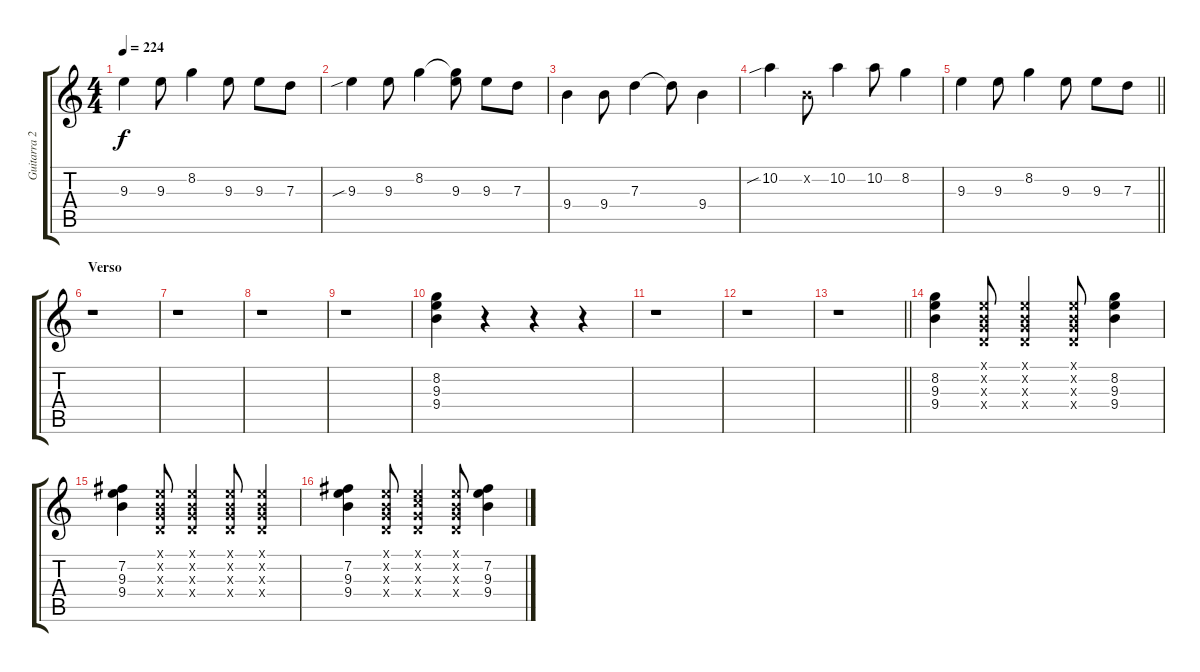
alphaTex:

\track ("Guitarra 2 - Erik" "Guitarra 2") {instrument distortionguitar}
\staff {score tabs}
\tuning (E4 B3 G3 D3 A2 E2) {hide}
\ts (4 4)
\tempo 224
\clef g2
\ks c
9.3.4{dy f} 9.3.8 8.2.4 9.3.8 9.3.8 7.3.8 |
9.3{sib}.4 9.3.8 8.2.4 (8.2{t} 9.3).8 9.3.8 7.3.8 |
9.4.4 9.4.8 7.3.4 7.3{t}.8 9.4.4 |
10.2{sib}.4 0.2{x}.8 10.2.4 10.2.8 8.2.4 |
\barLineRight lightlight
9.3.4 9.3.8 8.2.4 9.3.8 9.3.8 7.3.8 |
\section ("" "Verso ")
r.1 |
r.1 |
r.1 |
r.1 |
(8.2 9.3 9.4).4 r.4 r.4 r.4 |
r.1 |
r.1 |
\barLineRight lightlight
r.1 |
(8.2 9.3 9.4).4 (0.1{x} 0.2{x} 0.3{x} 0.4{x}).8 (0.1{x} 0.2{x} 0.3{x} 0.4{x}).4 (0.1{x} 0.2{x} 0.3{x} 0.4{x}).8 (8.2 9.3 9.4).4 |
(7.2 9.3 9.4).4 (0.1{x} 0.2{x} 0.3{x} 0.4{x}).8 (0.1{x} 0.2{x} 0.3{x} 0.4{x}).4 (0.1{x} 0.2{x} 0.3{x} 0.4{x}).8 (0.1{x} 0.2{x} 0.3{x} 0.4{x}).4 |
(7.2 9.3 9.4).4 (0.1{x} 0.2{x} 0.3{x} 0.4{x}).8 (0.1{x} 1.2{x} 0.3{x} 0.4{x}).4 (0.1{x} 0.2{x} 0.3{x} 0.4{x}).8 (7.2 9.3 9.4).4
